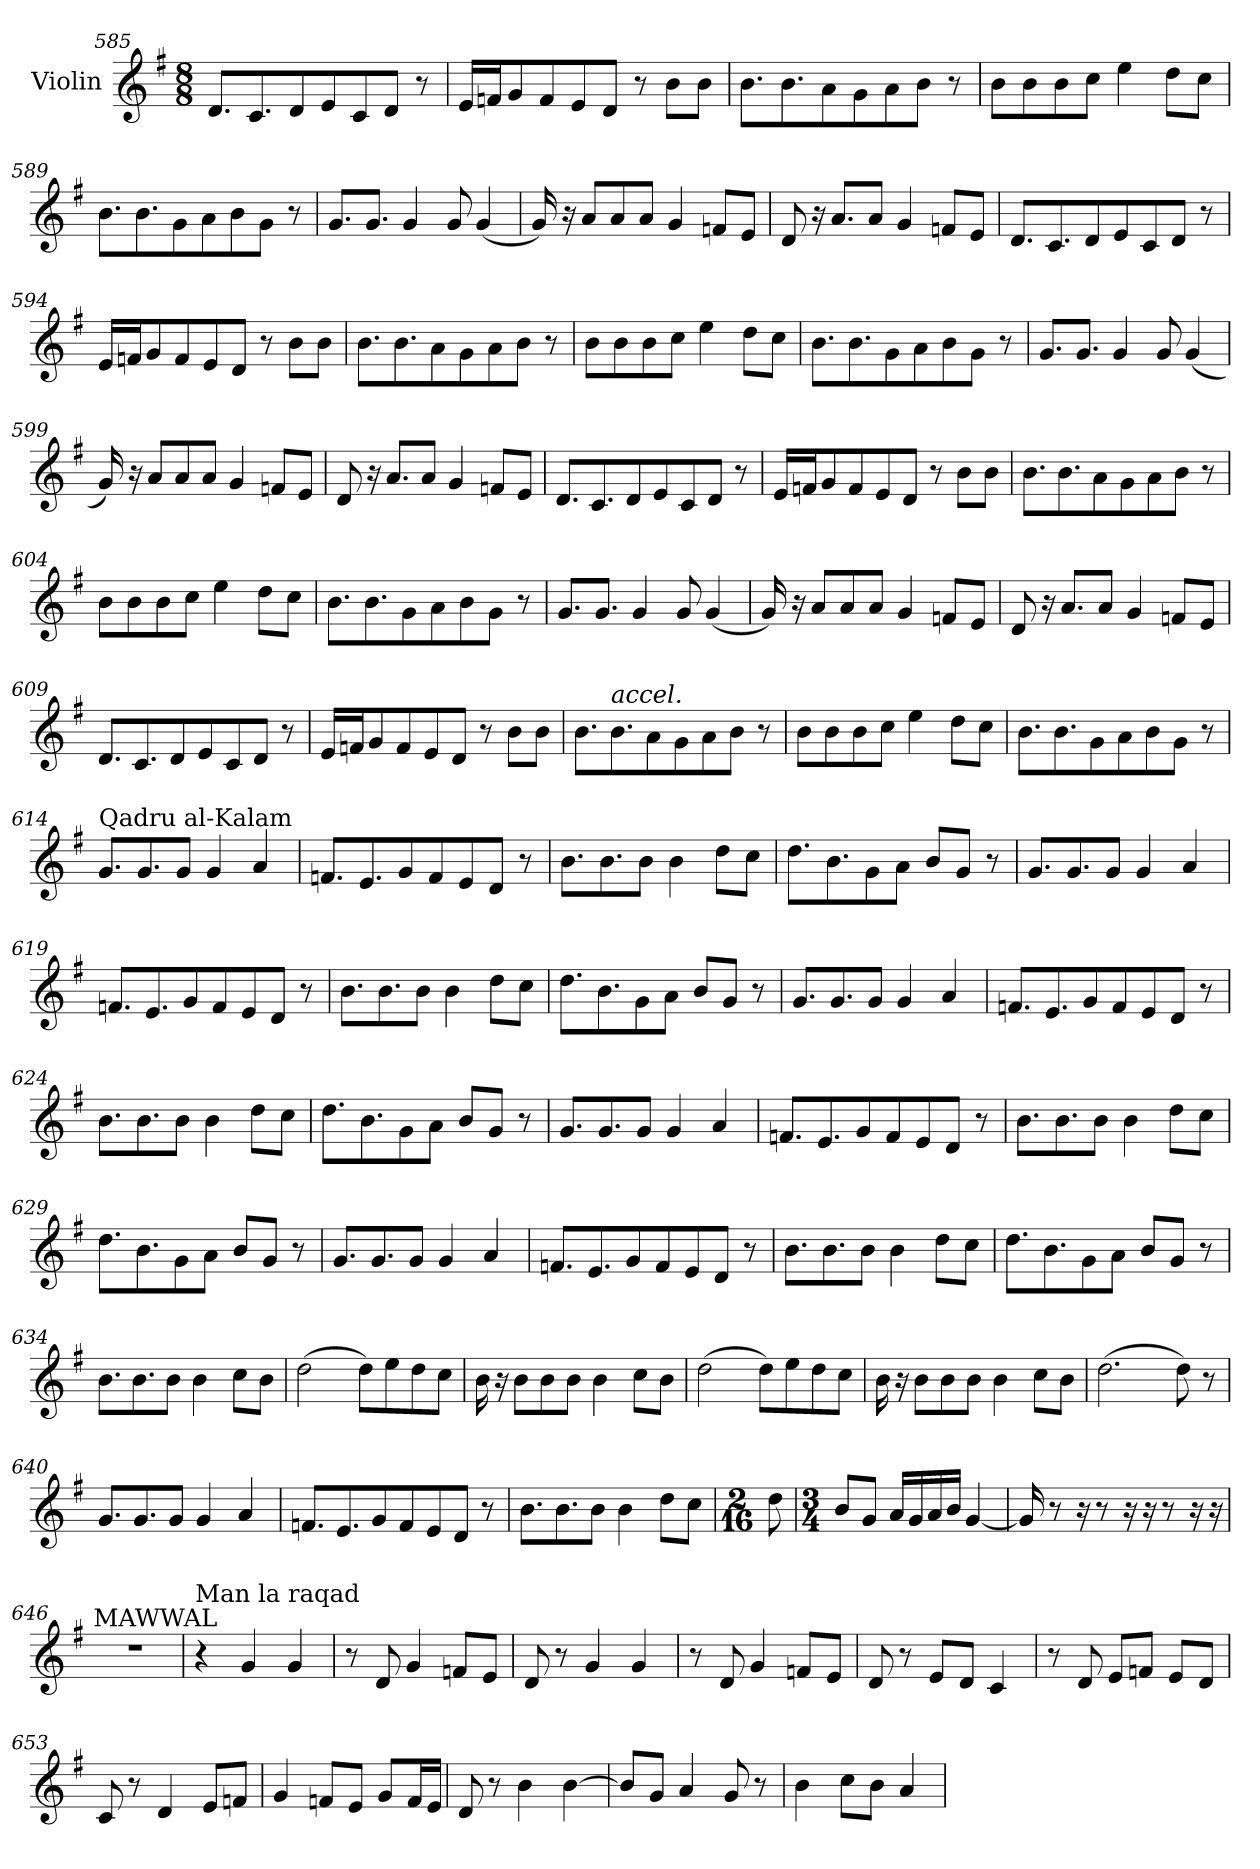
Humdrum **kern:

**kern
*part1
*staff1
*I"Violin
*clefG2
*k[f#]
*G:
*M8/8
=585
8.d/L
8.c/
8d/
8e/
8c/
8d/J
8r
!!LO:LB:g=z
=586
16e/LL
16fn/J
8g/
8fi/
8ei/
8di/J
8r
8b\L
8b\J
!!LO:PB:g=z
=587
8.b\L
8.bj\
8aj\
8gj\
8a\
8b\J
8r
=588
8b\L
8b\
8b\
8cc\J
4eeZ\
8ddZ\L
8ccZ\J
=589
8.b\L
8.b\
8g\
8a\
8b\
8g\J
8r
=590
8.g/L
8.g/J
4g/
8g/
(<4g/
!!LO:LB:g=z
=591
16g/)
16r
8a/L
8a/
8a/J
4g/
8fn/L
8e/J
=592
8d/
16r
8.a/L
8a/J
4g/
8fn/L
8e/J
=593
8.d/L
8.c/
8d/
8e/
8c/
8d/J
8r
!!LO:LB:g=z
=594
16e/LL
16fn/J
8g/
8fi/
8ei/
8di/J
8r
8b\L
8b\J
!!LO:LB:g=z
=595
8.b\L
8.bj\
8aj\
8gj\
8a\
8b\J
8r
=596
8b\L
8b\
8b\
8cc\J
4eeZ\
8ddZ\L
8ccZ\J
=597
8.b\L
8.b\
8g\
8a\
8b\
8g\J
8r
=598
8.g/L
8.g/J
4g/
8g/
(<4g/
!!LO:PB:g=z
=599
16g/)
16r
8a/L
8a/
8a/J
4g/
8fn/L
8e/J
=600
8d/
16r
8.a/L
8a/J
4g/
8fn/L
8e/J
=601
8.d/L
8.c/
8d/
8e/
8c/
8d/J
8r
!!LO:LB:g=z
=602
16e/LL
16fn/J
8g/
8fi/
8ei/
8di/J
8r
8b\L
8b\J
!!LO:LB:g=z
=603
8.b\L
8.bj\
8aj\
8gj\
8a\
8b\J
8r
=604
8b\L
8b\
8b\
8cc\J
4eeZ\
8ddZ\L
8ccZ\J
=605
8.b\L
8.b\
8g\
8a\
8b\
8g\J
8r
=606
8.g/L
8.g/J
4g/
8g/
(<4g/
!!LO:LB:g=z
=607
16g/)
16r
8a/L
8a/
8a/J
4g/
8fn/L
8e/J
=608
8d/
16r
8.a/L
8a/J
4g/
8fn/L
8e/J
=609
8.d/L
8.c/
8d/
8e/
8c/
8d/J
8r
!!LO:LB:g=z
=610
16e/LL
16fn/J
8g/
8fi/
8ei/
8di/J
8r
8b\L
8b\J
!!LO:LB:g=z
=611
8.b\L
!LO:TX:a:i:t=accel.
8.bj\
8aj\
8gj\
8a\
8b\J
8r
=612
8b\L
8b\
8b\
8cc\J
4eeZ\
8ddZ\L
8ccZ\J
=613
8.b\L
8.b\
8g\
8a\
8b\
8g\J
8r
=614
*MM130
!LO:TX:a:t=Qadru al-Kalam
8.g/L
8.g/
8g/J
4g/
4a/
!!LO:LB:g=z
=615
8.fn/L
8.e/
8g/
8fi/
8ei/
8di/J
8r
=616
8.b\L
8.b\
8b\J
4b\
8dd\L
8cc\J
=617
8.dd\L
8.b\
8g\
8a\J
8b/L
8g/J
8r
=618
8.g/L
8.g/
8g/J
4g/
4a/
!!LO:LB:g=z
=619
8.fn/L
8.e/
8g/
8fi/
8ei/
8di/J
8r
=620
8.b\L
8.b\
8b\J
4b\
8dd\L
8cc\J
=621
8.dd\L
8.b\
8g\
8a\J
8b/L
8g/J
8r
=622
8.g/L
8.g/
8g/J
4g/
4a/
!!LO:PB:g=z
=623
8.fn/L
8.e/
8g/
8fi/
8ei/
8di/J
8r
=624
8.b\L
8.b\
8b\J
4b\
8dd\L
8cc\J
=625
8.dd\L
8.b\
8g\
8a\J
8b/L
8g/J
8r
=626
8.g/L
8.g/
8g/J
4g/
4a/
!!LO:LB:g=z
=627
8.fn/L
8.e/
8g/
8fi/
8ei/
8di/J
8r
=628
8.b\L
8.b\
8b\J
4b\
8dd\L
8cc\J
=629
8.dd\L
8.b\
8g\
8a\J
8b/L
8g/J
8r
=630
8.g/L
8.g/
8g/J
4g/
4a/
!!LO:PB:g=z
=631
8.fn/L
8.e/
8g/
8fi/
8ei/
8di/J
8r
=632
8.b\L
8.b\
8b\J
4b\
8dd\L
8cc\J
=633
8.dd\L
8.b\
8g\
8a\J
8b/L
8g/J
8r
=634
8.b\L
8.b\
8b\J
4b\
8cc\L
8b\J
=635
(>2dd\
8dd\L)
8eeZ\
8ddZ\
8ccZ\J
!!LO:LB:g=z
=636
16b\
16r
8b\L
8b\
8b\J
4b\
8cc\L
8b\J
=637
(>2dd\
8dd\L)
8eeZ\
8ddZ\
8ccZ\J
=638
16b\
16r
8b\L
8b\
8b\J
4b\
8cc\L
8b\J
=639
(>2.dd\
8dd\)
8r
=640
8.g/L
8.g/
8g/J
4g/
4a/
!!LO:LB:g=z
=641
8.fn/L
8.e/
8g/
8fi/
8ei/
8di/J
8r
=642
8.b\L
8.b\
8b\J
4b\
8dd\L
8cc\J
=643
*M2/16
*MM70
8dd\
=644
*M3/4
8b/L
8g/J
16a/LL
16g/
16a/
16b/JJ
[4g/
=645
16g/]
8r
16r
8r
16r
16r
8r
16r
16r
!!LO:LB:g=z
=646
!LO:TX:a:t=MAWWAL
2.r
=647
*MM90
!LO:TX:a:t=Man la raqad
4r
4g/
4g/
=648
8r
8d/
4g/
8fn/L
8e/J
=649
8d/
8r
4g/
4g/
=650
8r
8d/
4g/
8fn/L
8e/J
=651
8d/
8r
8eZ/L
8dZ/J
4cZ/
!!LO:LB:g=z
=652
8r
8d/
8e/L
8fni/J
8ei/L
8di/J
=653
8c/
8r
4d/
8e/L
8fn/J
=654
4g/
8fn/L
8e/J
8g/L
16f/L
16e/JJ
=655
8d/
8r
4b\
[4b\
=656
8b/L]
8g/J
4a/
8g/
8r
=657
4b\
8cc\L
8b\J
4a/
=
*-
